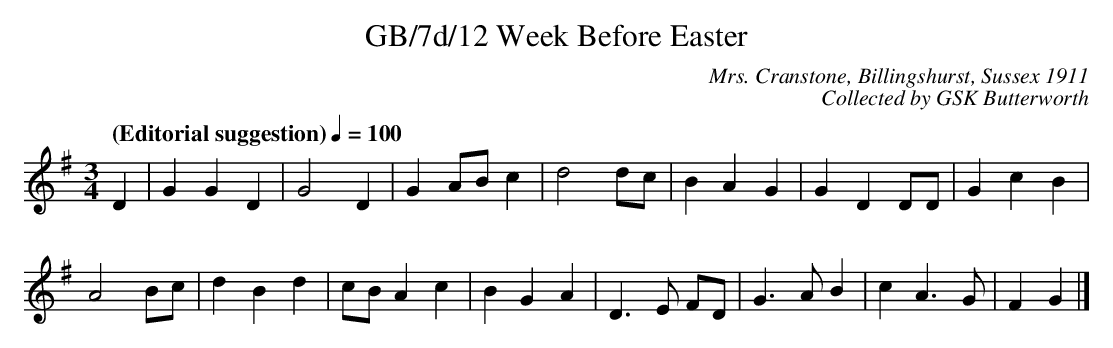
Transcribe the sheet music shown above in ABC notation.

X:1
T:GB/7d/12 Week Before Easter
C:Mrs. Cranstone, Billingshurst, Sussex 1911
C:Collected by GSK Butterworth
L:1/4
M:3/4
Q:"(Editorial suggestion)" 1/4=100
K:G
D | G G D | G2 D | G A/B/ c | d2 d/c/ | B A G | G D D/D/ | G c B |
A2 B/c/ | d B d | c/B/ A c | B G A | D3/2 E/ F/D/ | G3/2 A/ B | c A3/2 G/ | F G |]
